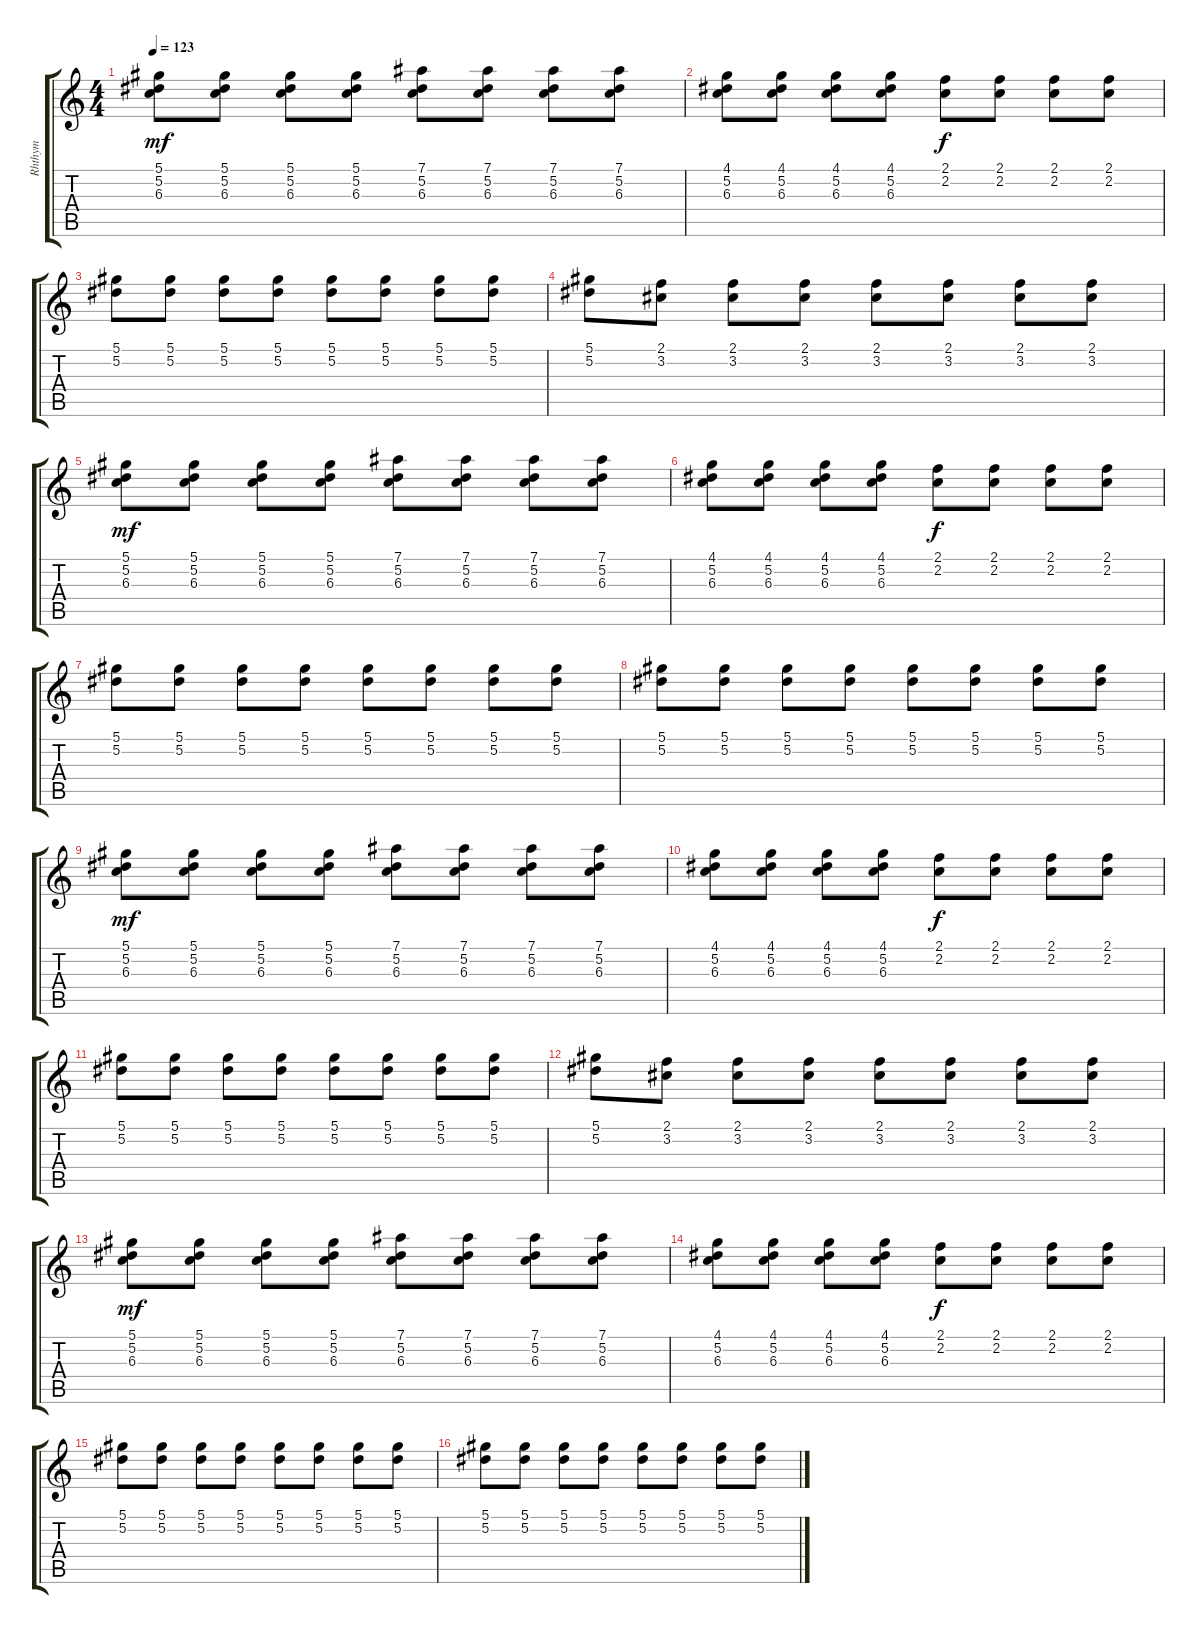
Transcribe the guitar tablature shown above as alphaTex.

\track ("Rhthym" "Rhthym") {instrument distortionguitar}
\staff {score tabs}
\tuning (Eb4 Bb3 Gb3 Db3 Ab2 Db2) {hide}
\ts (4 4)
\tempo 123
\clef g2
\ks c
(5.1 5.2 6.3).8{dy mf} (5.1 5.2 6.3).8 (5.1 5.2 6.3).8 (5.1 5.2 6.3).8 (7.1 5.2 6.3).8 (7.1 5.2 6.3).8 (7.1 5.2 6.3).8 (7.1 5.2 6.3).8 |
(4.1 5.2 6.3).8 (4.1 5.2 6.3).8 (4.1 5.2 6.3).8 (4.1 5.2 6.3).8 (2.1 2.2).8{dy f} (2.1 2.2).8 (2.1 2.2).8 (2.1 2.2).8 |
(5.1 5.2).8 (5.1 5.2).8 (5.1 5.2).8 (5.1 5.2).8 (5.1 5.2).8 (5.1 5.2).8 (5.1 5.2).8 (5.1 5.2).8 |
(5.1 5.2).8 (2.1 3.2).8 (2.1 3.2).8 (2.1 3.2).8 (2.1 3.2).8 (2.1 3.2).8 (2.1 3.2).8 (2.1 3.2).8 |
(5.1 5.2 6.3).8{dy mf instrument distortionguitar} (5.1 5.2 6.3).8 (5.1 5.2 6.3).8 (5.1 5.2 6.3).8 (7.1 5.2 6.3).8 (7.1 5.2 6.3).8 (7.1 5.2 6.3).8 (7.1 5.2 6.3).8 |
(4.1 5.2 6.3).8 (4.1 5.2 6.3).8 (4.1 5.2 6.3).8 (4.1 5.2 6.3).8 (2.1 2.2).8{dy f} (2.1 2.2).8 (2.1 2.2).8 (2.1 2.2).8 |
(5.1 5.2).8 (5.1 5.2).8 (5.1 5.2).8 (5.1 5.2).8 (5.1 5.2).8 (5.1 5.2).8 (5.1 5.2).8 (5.1 5.2).8 |
(5.1 5.2).8 (5.1 5.2).8 (5.1 5.2).8 (5.1 5.2).8 (5.1 5.2).8 (5.1 5.2).8 (5.1 5.2).8 (5.1 5.2).8 |
(5.1 5.2 6.3).8{dy mf} (5.1 5.2 6.3).8 (5.1 5.2 6.3).8 (5.1 5.2 6.3).8 (7.1 5.2 6.3).8 (7.1 5.2 6.3).8 (7.1 5.2 6.3).8 (7.1 5.2 6.3).8 |
(4.1 5.2 6.3).8 (4.1 5.2 6.3).8 (4.1 5.2 6.3).8 (4.1 5.2 6.3).8 (2.1 2.2).8{dy f} (2.1 2.2).8 (2.1 2.2).8 (2.1 2.2).8 |
(5.1 5.2).8 (5.1 5.2).8 (5.1 5.2).8 (5.1 5.2).8 (5.1 5.2).8 (5.1 5.2).8 (5.1 5.2).8 (5.1 5.2).8 |
(5.1 5.2).8 (2.1 3.2).8 (2.1 3.2).8 (2.1 3.2).8 (2.1 3.2).8 (2.1 3.2).8 (2.1 3.2).8 (2.1 3.2).8 |
(5.1 5.2 6.3).8{dy mf instrument distortionguitar} (5.1 5.2 6.3).8 (5.1 5.2 6.3).8 (5.1 5.2 6.3).8 (7.1 5.2 6.3).8 (7.1 5.2 6.3).8 (7.1 5.2 6.3).8 (7.1 5.2 6.3).8 |
(4.1 5.2 6.3).8 (4.1 5.2 6.3).8 (4.1 5.2 6.3).8 (4.1 5.2 6.3).8 (2.1 2.2).8{dy f} (2.1 2.2).8 (2.1 2.2).8 (2.1 2.2).8 |
(5.1 5.2).8 (5.1 5.2).8 (5.1 5.2).8 (5.1 5.2).8 (5.1 5.2).8 (5.1 5.2).8 (5.1 5.2).8 (5.1 5.2).8 |
(5.1 5.2).8 (5.1 5.2).8 (5.1 5.2).8 (5.1 5.2).8 (5.1 5.2).8 (5.1 5.2).8 (5.1 5.2).8 (5.1 5.2).8
